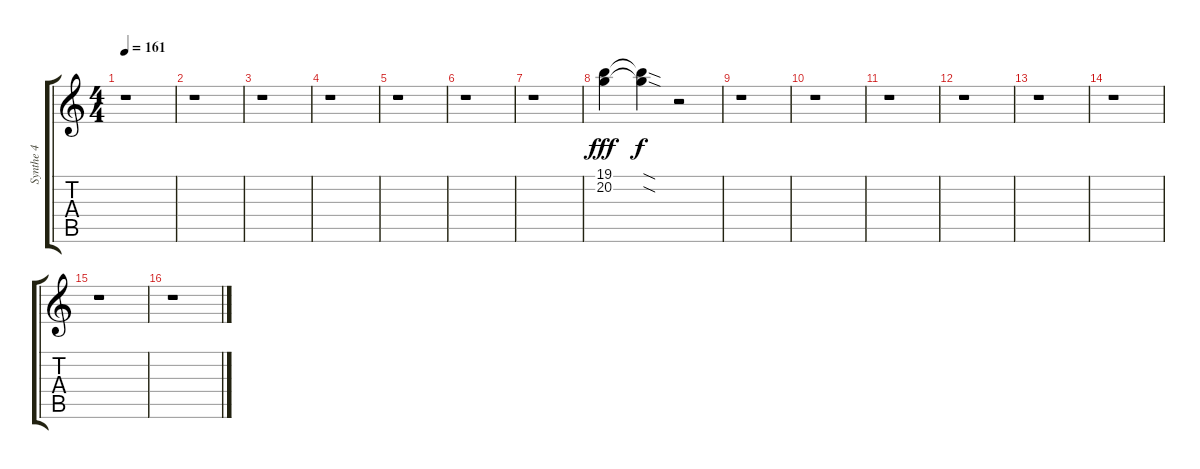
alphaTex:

\track ("Synthe 4" "Synthe 4") {instrument lead2sawtooth}
\staff {score tabs}
\tuning (E4 B3 G3 D3 A2 E2) {hide}
\ts (4 4)
\tempo 161
\clef g2
\ks c
r.1{dy f} |
r.1 |
r.1 |
r.1 |
r.1 |
r.1 |
r.1 |
(19.1 20.2).4{dy fff} (19.1{sod t} 20.2{sod t}).4{dy f} r.2 |
r.1 |
r.1 |
r.1 |
r.1 |
r.1 |
r.1 |
r.1 |
r.1
